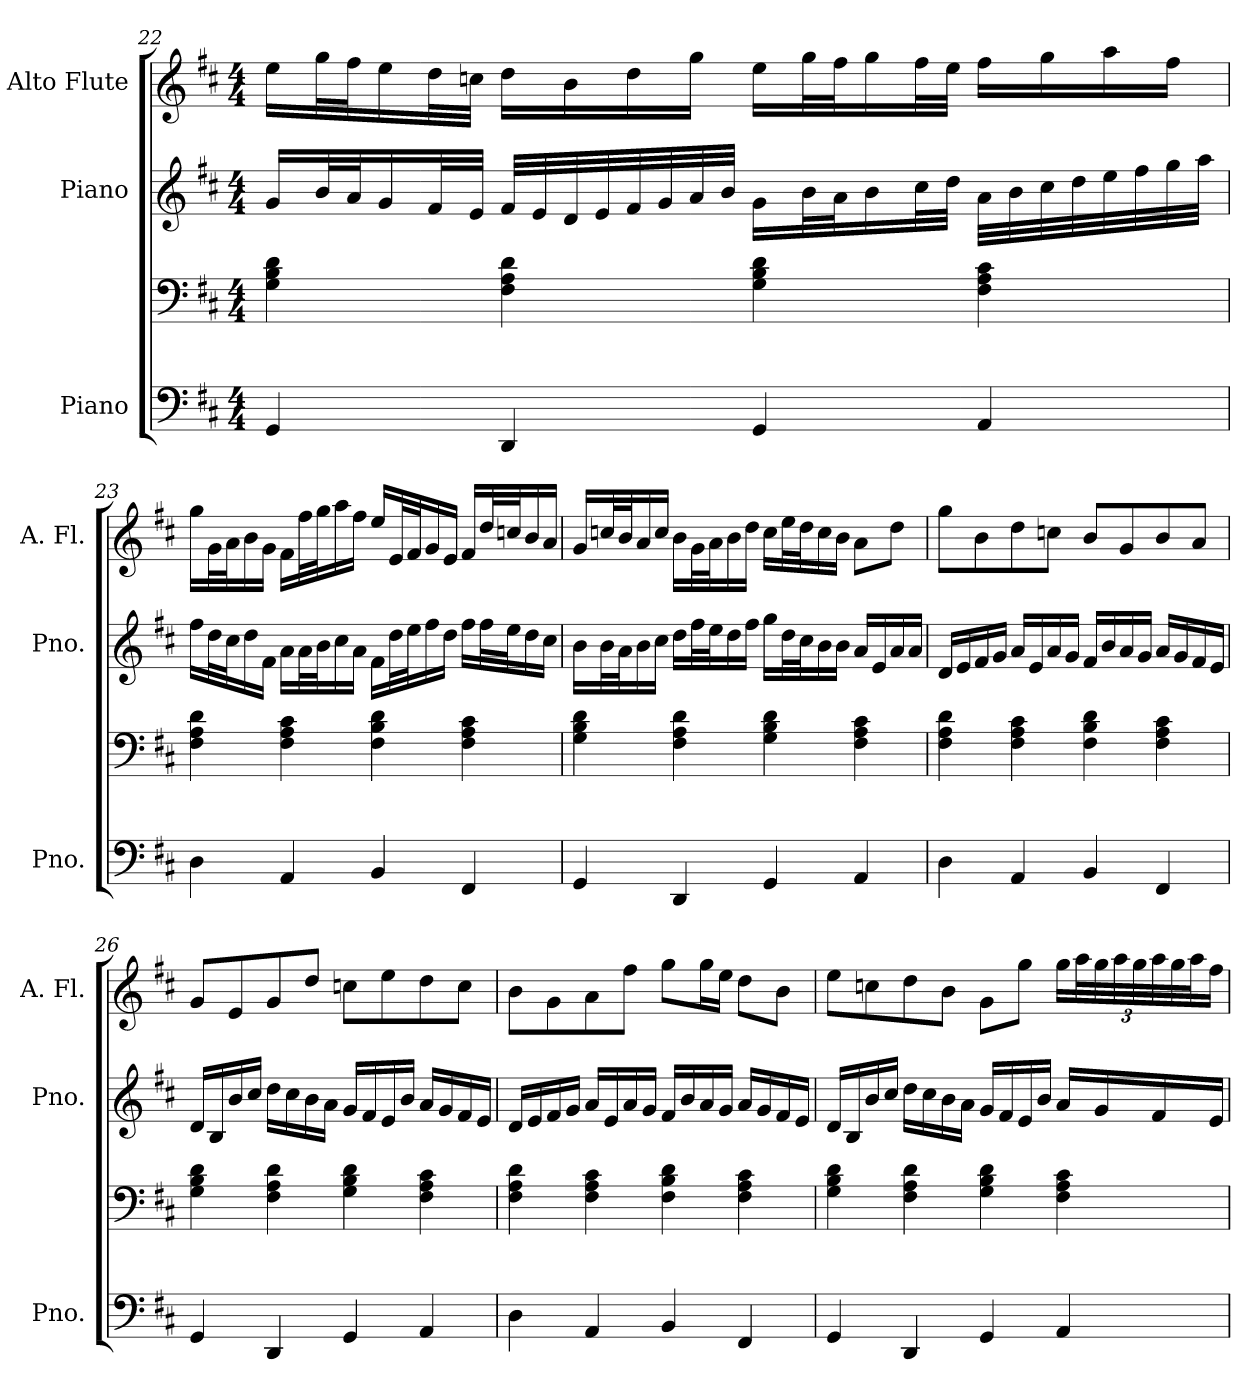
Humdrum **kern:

**kern	**kern	**kern	**kern
*part3	*part3	*part2	*part1
*staff4	*staff3	*staff2	*staff1
*I"Piano	*	*I"Piano	*I"Alto Flute
*I'Pno.	*	*I'Pno.	*I'A. Fl.
!!LO:PB:g=z
*clefF4	*clefF4	*clefG2	*clefG2
*	*	*	*ITrd3c5
*k[f#c#]	*k[f#c#]	*k[f#c#]	*k[f#c#g#]
*M4/4	*M4/4	*M4/4	*M4/4
=22	=22	=22	=22
4GG/	4G\ 4B\ 4d\	16g/LL	16b\LL
.	.	32b/L	32dd\L
.	.	32a/J	32cc#\J
.	.	16g/	16b\
.	.	32f#/L	32a\L
.	.	32e/JJJ	32gn\JJJ
4DD/	4F#\ 4A\ 4d\	32f#/LLL	16a\LL
.	.	32e/	.
.	.	32d/	16f#\
.	.	32e/	.
.	.	32f#/	16a\
.	.	32g/	.
.	.	32a/	16dd\JJ
.	.	32b/JJJ	.
4GG/	4G\ 4B\ 4d\	16g\LL	16b\LL
.	.	32b\L	32dd\L
.	.	32a\J	32cc#\J
.	.	16b\	16dd\
.	.	32cc#\L	32cc#\L
.	.	32dd\JJJ	32b\JJJ
4AA/	4F#\ 4A\ 4c#\	32a\LLL	16cc#\LL
.	.	32b\	.
.	.	32cc#\	16dd\
.	.	32dd\	.
.	.	32ee\	16ee\
.	.	32ff#\	.
.	.	32gg\	16cc#\JJ
.	.	32aa\JJJ	.
!!LO:LB:g=z
=23	=23	=23	=23
4D\	4F#\ 4A\ 4d\	16ff#\LL	16dd\LL
.	.	32dd\L	32d\L
.	.	32cc#\J	32e\J
.	.	16dd\	16f#\
.	.	16f#\JJ	16d\JJ
4AA/	4F#\ 4A\ 4c#\	16a\LL	16c#\LL
.	.	32a\L	32cc#\L
.	.	32b\J	32dd\J
.	.	16cc#\	16ee\
.	.	16a\JJ	16cc#\JJ
4BB/	4F#\ 4B\ 4d\	16f#\LL	16b/LL
.	.	32dd\L	32B/L
.	.	32ee\J	32c#/J
.	.	16ff#\	16d/
.	.	16dd\JJ	16B/JJ
4FF#/	4F#\ 4A\ 4c#\	16ff#\LL	16c#/LL
.	.	32ff#\L	32a/L
.	.	32ee\J	32gn/J
.	.	16dd\	16f#/
.	.	16cc#\JJ	16e/JJ
=24	=24	=24	=24
4GG/	4G\ 4B\ 4d\	16b\LL	16d/LL
.	.	32b\L	32gn/L
.	.	32a\J	32f#/J
.	.	16b\	16e/
.	.	16cc#\JJ	16g/JJ
4DD/	4F#\ 4A\ 4d\	16dd\LL	16f#\LL
.	.	32ff#\L	32d\L
.	.	32ee\J	32e\J
.	.	16dd\	16f#\
.	.	16ff#\JJ	16a\JJ
4GG/	4G\ 4B\ 4d\	16gg\LL	16g\LL
.	.	32dd\L	32b\L
.	.	32cc#\J	32a\J
.	.	16b\	16g\
.	.	16b\JJ	16f#\JJ
4AA/	4F#\ 4A\ 4c#\	16a/LL	8e\L
.	.	16e/	.
.	.	16a/	8a\J
.	.	16a/JJ	.
!!LO:LB:g=z
=25	=25	=25	=25
4D\	4F#\ 4A\ 4d\	16d/LL	8dd\L
.	.	16e/	.
.	.	16f#/	8f#\
.	.	16g/JJ	.
4AA/	4F#\ 4A\ 4c#\	16a/LL	8a\
.	.	16e/	.
.	.	16a/	8gn\J
.	.	16g/JJ	.
4BB/	4F#\ 4B\ 4d\	16f#/LL	8f#/L
.	.	16b/	.
.	.	16a/	8d/
.	.	16g/JJ	.
4FF#/	4F#\ 4A\ 4c#\	16a/LL	8f#/
.	.	16g/	.
.	.	16f#/	8e/J
.	.	16e/JJ	.
=26	=26	=26	=26
4GG/	4G\ 4B\ 4d\	16d/LL	8d/L
.	.	16B/	.
.	.	16b/	8B/
.	.	16cc#/JJ	.
4DD/	4F#\ 4A\ 4d\	16dd\LL	8d/
.	.	16cc#\	.
.	.	16b\	8a/J
.	.	16a\JJ	.
4GG/	4G\ 4B\ 4d\	16g/LL	8gn\L
.	.	16f#/	.
.	.	16e/	8b\
.	.	16b/JJ	.
4AA/	4F#\ 4A\ 4c#\	16a/LL	8a\
.	.	16g/	.
.	.	16f#/	8g\J
.	.	16e/JJ	.
!!LO:PB:g=z
=27	=27	=27	=27
4D\	4F#\ 4A\ 4d\	16d/LL	8f#\L
.	.	16e/	.
.	.	16f#/	8d\
.	.	16g/JJ	.
4AA/	4F#\ 4A\ 4c#\	16a/LL	8e\
.	.	16e/	.
.	.	16a/	8cc#\J
.	.	16g/JJ	.
4BB/	4F#\ 4B\ 4d\	16f#/LL	8dd\L
.	.	16b/	.
.	.	16a/	16dd\L
.	.	16g/JJ	16b\JJ
4FF#/	4F#\ 4A\ 4c#\	16a/LL	8a\L
.	.	16g/	.
.	.	16f#/	8f#\J
.	.	16e/JJ	.
=28	=28	=28	=28
4GG/	4G\ 4B\ 4d\	16d/LL	8b\L
.	.	16B/	.
.	.	16b/	8gn\
.	.	16cc#/JJ	.
4DD/	4F#\ 4A\ 4d\	16dd\LL	8a\
.	.	16cc#\	.
.	.	16b\	8f#\J
.	.	16a\JJ	.
4GG/	4G\ 4B\ 4d\	16g/LL	8d\L
.	.	16f#/	.
.	.	16e/	8dd\J
.	.	16b/JJ	.
*	*	*	*Xbrackettup
4AA/	4F#\ 4A\ 4c#\	16a/LL	24dd\LL
.	.	.	48ee\L
.	.	16g/	48dd\
.	.	.	48ee\
.	.	.	48dd\
.	.	16f#/	48ee\
.	.	.	48dd\
.	.	.	48ee\J
.	.	16e/JJ	16cc#\JJ
=	=	=	=
*-	*-	*-	*-
